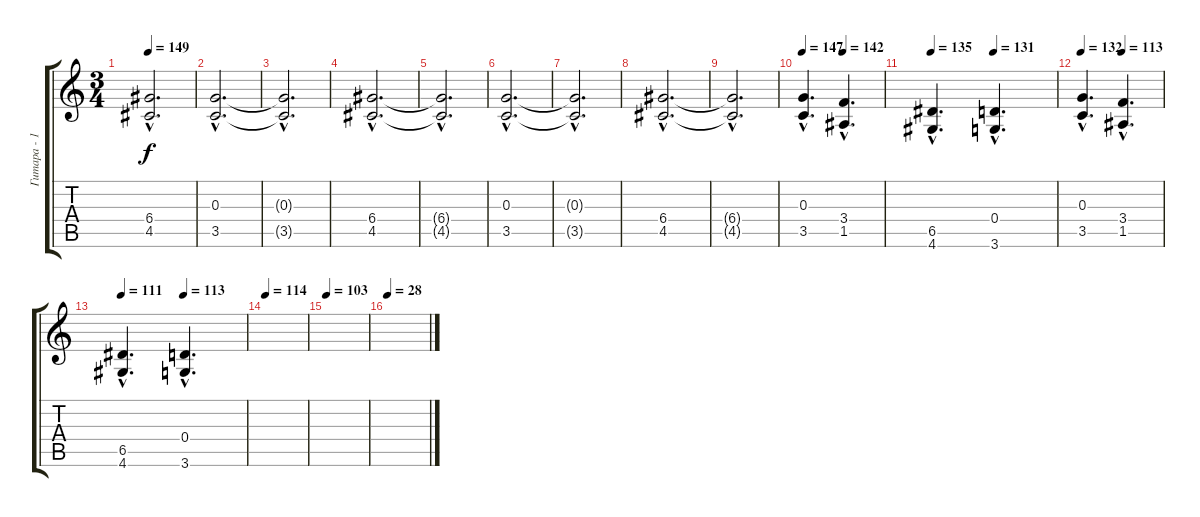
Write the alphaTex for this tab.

\track ("Гитара - 1" "Гитара - 1") {instrument distortionguitar}
\staff {score tabs}
\tuning (E4 B3 G3 D3 A2 E2) {hide}
\ts (3 4)
\tempo 149
\clef g2
\ks c
(6.4{hac t} 4.5{hac t}).2{d dy f} |
(0.3{hac} 3.5{hac}).2{d} |
(0.3{hac t} 3.5{hac t}).2{d} |
(6.4{hac} 4.5{hac}).2{d} |
(6.4{hac t} 4.5{hac t}).2{d} |
(0.3{hac} 3.5{hac}).2{d} |
(0.3{hac t} 3.5{hac t}).2{d} |
(6.4{hac} 4.5{hac}).2{d} |
(6.4{hac t} 4.5{hac t}).2{d} |
\tempo 147
\tempo (142 0.5)
(0.3{hac} 3.5{hac}).4{d} (3.4{hac} 1.5{hac}).4{d} |
\tempo 135
\tempo (131 0.5)
(6.5{hac} 4.6{hac}).4{d} (0.4{hac} 3.6{hac}).4{d} |
\tempo 132
\tempo (113 0.5)
(0.3{hac} 3.5{hac}).4{d} (3.4{hac} 1.5{hac}).4{d} |
\tempo 111
\tempo (113 0.5)
(6.5{hac} 4.6{hac}).4{d} (0.4{hac} 3.6{hac}).4{d} |
\tempo 114
|
\tempo 103
|
\tempo 28
